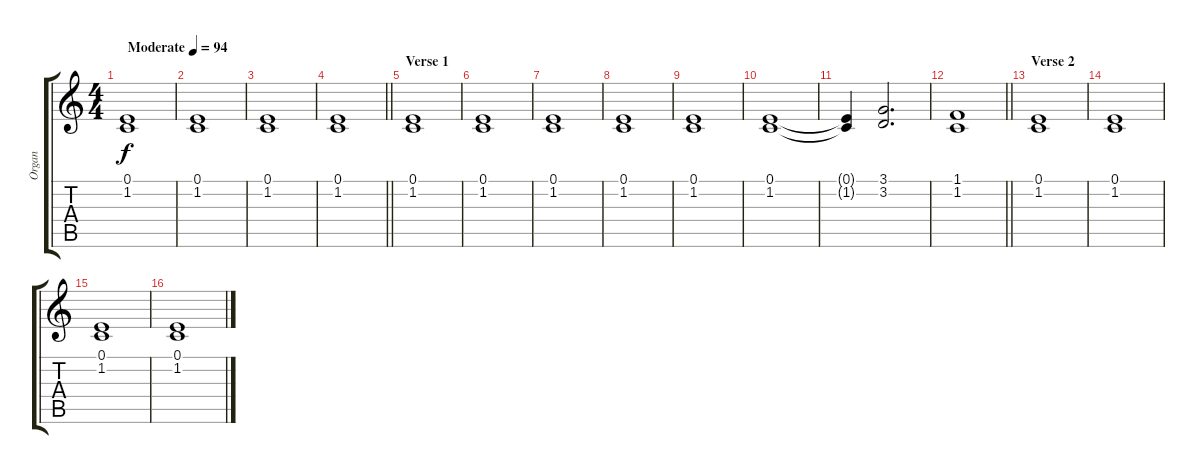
\track ("Organ" "Organ") {instrument drawbarorgan}
\staff {score tabs}
\tuning (E4 B3 G3 D3 A2 E2) {hide}
\ts (4 4)
\tempo (94 "Moderate")
\clef g2
\ks c
(0.1 1.2).1{dy f instrument drawbarorgan} |
(0.1 1.2).1 |
(0.1 1.2).1 |
\barLineRight lightlight
(0.1 1.2).1 |
\section ("" "Verse 1")
(0.1 1.2).1 |
(0.1 1.2).1 |
(0.1 1.2).1 |
(0.1 1.2).1 |
(0.1 1.2).1 |
(0.1 1.2).1 |
(0.1{t} 1.2{t}).4 (3.1 3.2).2{d} |
\barLineRight lightlight
(1.1 1.2).1 |
\section ("" "Verse 2")
(0.1 1.2).1 |
(0.1 1.2).1 |
(0.1 1.2).1 |
(0.1 1.2).1
